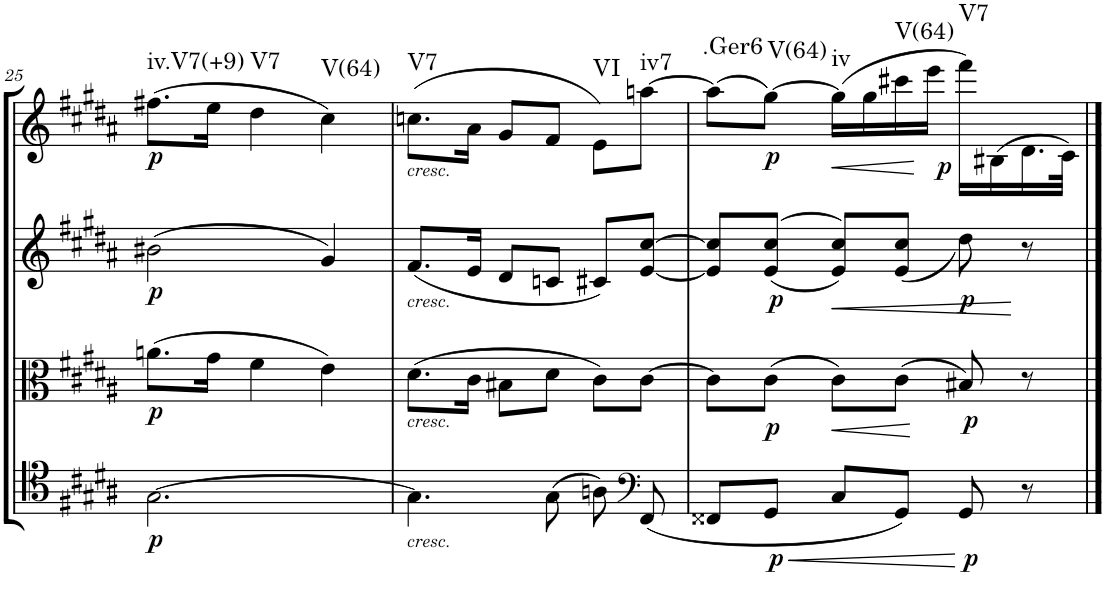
**kern	**dynam	**kern	**dynam	**kern	**dynam	**kern	**dynam	**harte
*part4	*part4	*part3	*part3	*part2	*part2	*part1	*part1	*part1
*staff4	*staff4	*staff3	*staff3	*staff2	*staff2	*staff1	*staff1	*
*I"Cello	*	*I"Viola	*	*I"2nd Violin	*	*I"1st Violin	*	*
*	*	*I'Vla	*	*I'Vln	*	*I'Vln	*	*
!!LO:PB:g=z
*clefC4	*	*clefC3	*	*clefG2	*	*clefG2	*	*
*k[f#c#g#d#a#]	*	*k[f#c#g#d#a#]	*	*k[f#c#g#d#a#]	*	*k[f#c#g#d#a#]	*	*
*g#:	*	*g#:	*	*g#:	*	*g#:	*	*
*M3/4	*	*M3/4	*	*M3/4	*	*M3/4	*	*
=25	=25	=25	=25	=25	=25	=25	=25	=25
!	!LO:DY:b	!	!LO:DY:b	!	!LO:DY:b	!	!LO:DY:b	!LO:H:kt=iv.V7(+9)
[2.G#\	p	(8.an\L	p	(2b#X\	p	(8.ff#X\L	p	N
.	.	16g#\Jk	.	.	.	16ee\Jk	.	.
!	!	!	!	!	!	!	!	!LO:H:kt=V7
.	.	4f#\	.	.	.	4dd#\	.	N
!	!	!	!	!	!	!	!	!LO:H:kt=V(64)
.	.	4e\)	.	4g#/)	.	4cc#\)	.	N
=26	=26	=26	=26	=26	=26	=26	=26	=26
!	!	!	!	!	!	!LO:TX:b:i:t=cresc.	!	!
!	!	!	!	!LO:TX:b:i:t=cresc.	!	!	!	!
!	!	!LO:TX:b:i:t=cresc.	!	!	!	!	!	!
!LO:TX:b:i:t=cresc.	!	!	!	!	!	!	!	!LO:H:kt=V7
4.G#\]	.	(8.d#\L	.	(8.f#/L	.	(8.ccn\L	.	N
.	.	16c#\Jk	.	16e/Jk	.	16a#\Jk	.	.
.	.	8B#X\L	.	8d#/L	.	8g#/L	.	.
(8G#\	.	8d#\J	.	8cn/J	.	8f#/J	.	.
!	!	!	!	!	!	!	!	!LO:H:kt=VI
8An\)	.	8c#\L)	.	8c#X/L)	.	8e\L)	.	N
*clefF4	*	*	*	*	*	*	*	*
!	!	!	!	!	!	!	!	!LO:H:kt=iv7
(8FF#/	.	[8c#\J	.	[8e/ [8cc#/J	.	[8aan\J	.	N
=27	=27	=27	=27	=27	=27	=27	=27	=27
!	!	!	!	!	!	!	!	!LO:H:kt=.Ger6
8FF##X/L	.	8c#\L]	.	8e/] 8cc#/]L	.	(8aa\L]	.	N
!	!LO:HP:b	!	!	!	!	!	!	!
!	!LO:DY:n=1:b	!	!LO:DY:b	!	!LO:DY:b	!	!LO:DY:b	!LO:H:kt=V(64)
8GG#/J	< p	(8c#\J	p	(>(8e/ 8cc#/J	p	[8gg#\J)	p	N
!	!	!	!LO:HP:b	!	!LO:HP:b	!	!LO:HP:b	!LO:H:kt=iv
8C#/L	.	8c#\L)	<	8e/ 8cc#/L))	<	(16gg#\LL]	<	N
.	.	.	.	.	.	16gg#\	.	.
!	!	!	!	!	!	!	!	!LO:H:kt=V(64)
8GG#/J)	.	(8c#\J	.	(<8e/ 8cc#/J	.	16ccc#X\	.	N
.	.	.	.	.	.	16eee\JJ	.	.
!	!LO:DY:n=2:b	!	!LO:DY:b	!	!LO:DY:b	!	!LO:DY:n=1:b	!LO:H:kt=V7
8GG#/	[ p	8B#X/)	p	8dd#\)	p	16fff#\LL)	[ p	N
.	.	.	.	.	.	(16B#X\	.	.
8r	.	8r	[	8r	[	16.d#\	.	.
.	.	.	.	.	.	32c#\JJk)	.	.
==	==	==	==	==	==	==	==	==
*-	*-	*-	*-	*-	*-	*-	*-	*-
